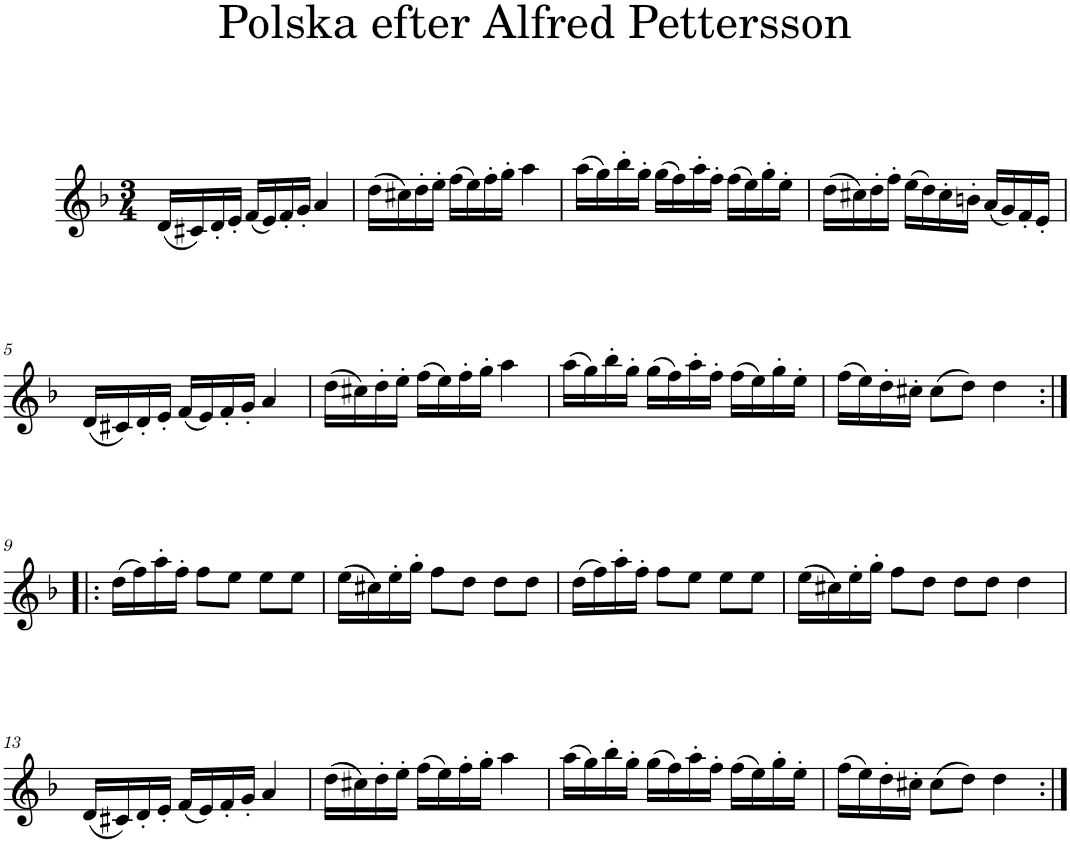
**kern
*part1
*staff1
*I"Piano
*I'Pno
*clefG2
*k[b-]
*d:
*M3/4
=1
(16d/LL
16c#X/)
16d'/
16e'/JJ
(16f/LL
16e/)
16f'/
16g'/JJ
4a/
=2
(16dd\LL
16cc#X\)
16dd'\
16ee'\JJ
(16ff\LL
16ee\)
16ff'\
16gg'\JJ
4aa\
=3
(16aa\LL
16gg\)
16bb-'\
16gg'\JJ
(16gg\LL
16ff\)
16aa'\
16ff'\JJ
(16ff\LL
16ee\)
16gg'\
16ee'\JJ
=4
(16dd\LL
16cc#X\)
16dd'\
16ff'\JJ
(16ee\LL
16dd\)
16cc#'\
16bn'\JJ
(16a/LL
16g/)
16f'/
16e'/JJ
!!LO:LB:g=z
=5
(16d/LL
16c#X/)
16d'/
16e'/JJ
(16f/LL
16e/)
16f'/
16g'/JJ
4a/
=6
(16dd\LL
16cc#X\)
16dd'\
16ee'\JJ
(16ff\LL
16ee\)
16ff'\
16gg'\JJ
4aa\
=7
(16aa\LL
16gg\)
16bb-'\
16gg'\JJ
(16gg\LL
16ff\)
16aa'\
16ff'\JJ
(16ff\LL
16ee\)
16gg'\
16ee'\JJ
=8
(16ff\LL
16ee\)
16dd'\
16cc#X'\JJ
(8cc#\L
8dd\J)
4dd\
!!LO:LB:g=z
=9:|!|:
(16dd\LL
16ff\)
16aa'\
16ff'\JJ
8ff\L
8ee\J
8ee\L
8ee\J
=10
(16ee\LL
16cc#X\)
16ee'\
16gg'\JJ
8ff\L
8dd\J
8dd\L
8dd\J
=11
(16dd\LL
16ff\)
16aa'\
16ff'\JJ
8ff\L
8ee\J
8ee\L
8ee\J
=12
(16ee\LL
16cc#X\)
16ee'\
16gg'\JJ
8ff\L
8dd\J
8dd\L
8dd\J
4dd\
!!LO:LB:g=z
=13
(16d/LL
16c#X/)
16d'/
16e'/JJ
(16f/LL
16e/)
16f'/
16g'/JJ
4a/
=14
(16dd\LL
16cc#X\)
16dd'\
16ee'\JJ
(16ff\LL
16ee\)
16ff'\
16gg'\JJ
4aa\
=15
(16aa\LL
16gg\)
16bb-'\
16gg'\JJ
(16gg\LL
16ff\)
16aa'\
16ff'\JJ
(16ff\LL
16ee\)
16gg'\
16ee'\JJ
=16
(16ff\LL
16ee\)
16dd'\
16cc#X'\JJ
(8cc#\L
8dd\J)
4dd\
=:|!
*-
